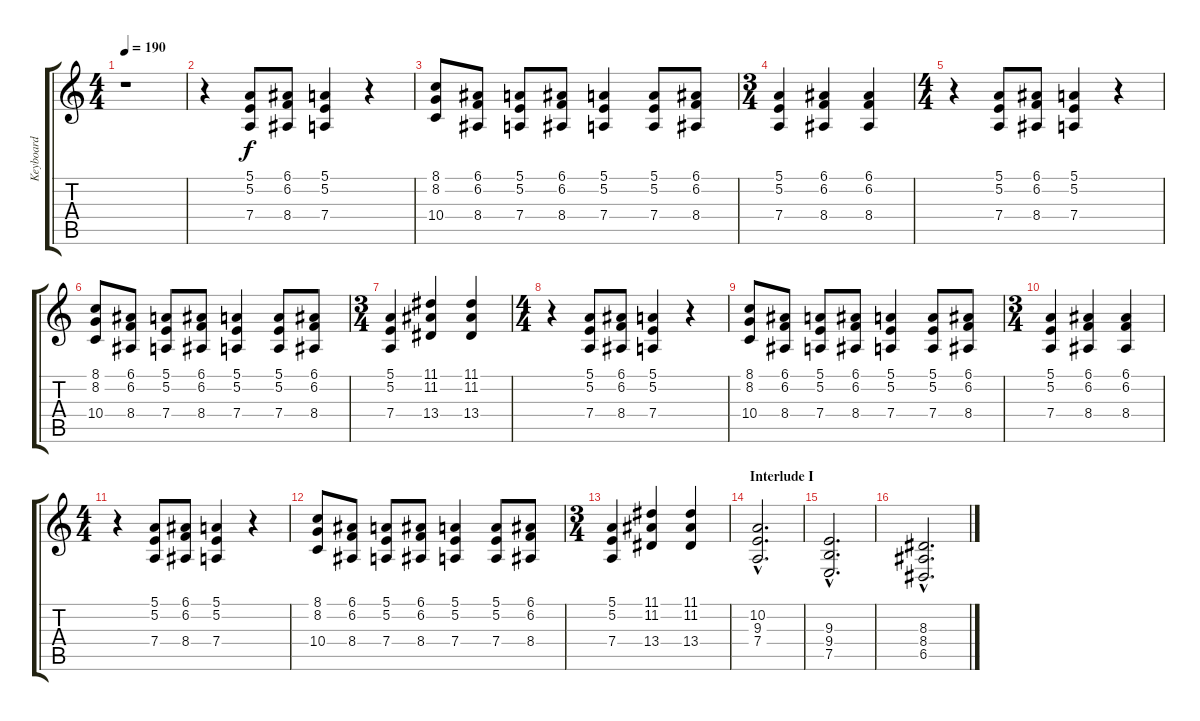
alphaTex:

\track ("Keyboard" "Keyboard") {instrument choiraahs}
\staff {score tabs}
\tuning (E4 B3 G3 D3 A2 E2) {hide}
\ts (4 4)
\tempo 190
\clef g2
\ks c
r.1{dy f} |
r.4 (5.1 5.2 7.4).8 (6.1 6.2 8.4).8 (5.1 5.2 7.4).4 r.4 |
(8.1 8.2 10.4).8 (6.1 6.2 8.4).8 (5.1 5.2 7.4).8 (6.1 6.2 8.4).8 (5.1 5.2 7.4).4 (5.1 5.2 7.4).8 (6.1 6.2 8.4).8 |
\ts (3 4)
(5.1 5.2 7.4).4 (6.1 6.2 8.4).4 (6.1 6.2 8.4).4 |
\ts (4 4)
r.4 (5.1 5.2 7.4).8 (6.1 6.2 8.4).8 (5.1 5.2 7.4).4 r.4 |
(8.1 8.2 10.4).8 (6.1 6.2 8.4).8 (5.1 5.2 7.4).8 (6.1 6.2 8.4).8 (5.1 5.2 7.4).4 (5.1 5.2 7.4).8 (6.1 6.2 8.4).8 |
\ts (3 4)
(5.1 5.2 7.4).4 (11.1 11.2 13.4).4 (11.1 11.2 13.4).4 |
\ts (4 4)
r.4 (5.1 5.2 7.4).8 (6.1 6.2 8.4).8 (5.1 5.2 7.4).4 r.4 |
(8.1 8.2 10.4).8 (6.1 6.2 8.4).8 (5.1 5.2 7.4).8 (6.1 6.2 8.4).8 (5.1 5.2 7.4).4 (5.1 5.2 7.4).8 (6.1 6.2 8.4).8 |
\ts (3 4)
(5.1 5.2 7.4).4 (6.1 6.2 8.4).4 (6.1 6.2 8.4).4 |
\ts (4 4)
r.4 (5.1 5.2 7.4).8 (6.1 6.2 8.4).8 (5.1 5.2 7.4).4 r.4 |
(8.1 8.2 10.4).8 (6.1 6.2 8.4).8 (5.1 5.2 7.4).8 (6.1 6.2 8.4).8 (5.1 5.2 7.4).4 (5.1 5.2 7.4).8 (6.1 6.2 8.4).8 |
\ts (3 4)
(5.1 5.2 7.4).4 (11.1 11.2 13.4).4 (11.1 11.2 13.4).4 |
\section ("" "Interlude I")
(10.2{hac} 9.3{hac} 7.4{hac}).2{d} |
(9.3{hac} 9.4{hac} 7.5{hac}).2{d} |
(8.3{hac} 8.4{hac} 6.5{hac}).2{d}
